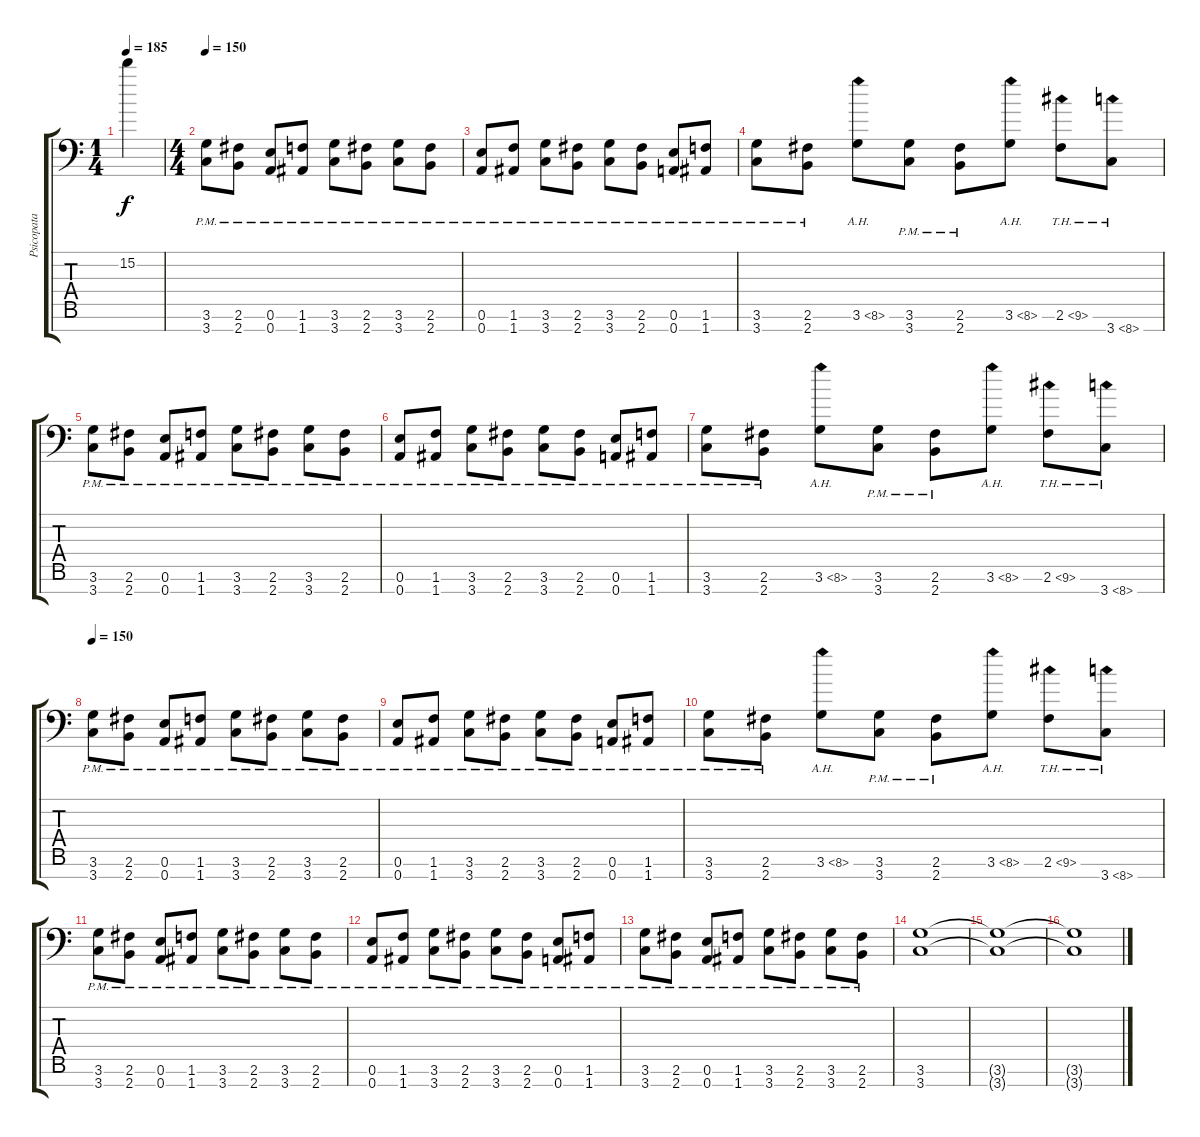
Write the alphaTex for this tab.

\track ("Psicopata Slam" "Psicopata ") {instrument distortionguitar}
\staff {score tabs}
\tuning (E4 B3 G3 D3 A2 E2 A1) {hide}
\ts (1 4)
\tempo 185
\clef f4
\ks c
15.2{t}.4{dy f} |
\ts (4 4)
\tempo 150
(3.6{pm} 3.7{pm}).8 (2.6{pm} 2.7{pm}).8 (0.6{pm} 0.7{pm}).8 (1.6{pm} 1.7{pm}).8 (3.6{pm} 3.7{pm}).8 (2.6{pm} 2.7{pm}).8 (3.6{pm} 3.7{pm}).8 (2.6{pm} 2.7{pm}).8 |
(0.6{pm} 0.7{pm}).8 (1.6{pm} 1.7{pm}).8 (3.6{pm} 3.7{pm}).8 (2.6{pm} 2.7{pm}).8 (3.6{pm} 3.7{pm}).8 (2.6{pm} 2.7{pm}).8 (0.6{pm} 0.7{pm}).8 (1.6{pm} 1.7{pm}).8 |
(3.6{pm} 3.7{pm}).8 (2.6{pm} 2.7{pm}).8 3.6{ah 5}.8 (3.6{pm} 3.7{pm}).8 (2.6{pm} 2.7{pm}).8 3.6{ah 5}.8 2.6{th 7}.8 3.7{th 5}.8 |
(3.6{pm} 3.7{pm}).8 (2.6{pm} 2.7{pm}).8 (0.6{pm} 0.7{pm}).8 (1.6{pm} 1.7{pm}).8 (3.6{pm} 3.7{pm}).8 (2.6{pm} 2.7{pm}).8 (3.6{pm} 3.7{pm}).8 (2.6{pm} 2.7{pm}).8 |
(0.6{pm} 0.7{pm}).8 (1.6{pm} 1.7{pm}).8 (3.6{pm} 3.7{pm}).8 (2.6{pm} 2.7{pm}).8 (3.6{pm} 3.7{pm}).8 (2.6{pm} 2.7{pm}).8 (0.6{pm} 0.7{pm}).8 (1.6{pm} 1.7{pm}).8 |
(3.6{pm} 3.7{pm}).8 (2.6{pm} 2.7{pm}).8 3.6{ah 5}.8 (3.6{pm} 3.7{pm}).8 (2.6{pm} 2.7{pm}).8 3.6{ah 5}.8 2.6{th 7}.8 3.7{th 5}.8 |
\tempo 150
(3.6{pm} 3.7{pm}).8 (2.6{pm} 2.7{pm}).8 (0.6{pm} 0.7{pm}).8 (1.6{pm} 1.7{pm}).8 (3.6{pm} 3.7{pm}).8 (2.6{pm} 2.7{pm}).8 (3.6{pm} 3.7{pm}).8 (2.6{pm} 2.7{pm}).8 |
(0.6{pm} 0.7{pm}).8 (1.6{pm} 1.7{pm}).8 (3.6{pm} 3.7{pm}).8 (2.6{pm} 2.7{pm}).8 (3.6{pm} 3.7{pm}).8 (2.6{pm} 2.7{pm}).8 (0.6{pm} 0.7{pm}).8 (1.6{pm} 1.7{pm}).8 |
(3.6{pm} 3.7{pm}).8 (2.6{pm} 2.7{pm}).8 3.6{ah 5}.8 (3.6{pm} 3.7{pm}).8 (2.6{pm} 2.7{pm}).8 3.6{ah 5}.8 2.6{th 7}.8 3.7{th 5}.8 |
(3.6{pm} 3.7{pm}).8 (2.6{pm} 2.7{pm}).8 (0.6{pm} 0.7{pm}).8 (1.6{pm} 1.7{pm}).8 (3.6{pm} 3.7{pm}).8 (2.6{pm} 2.7{pm}).8 (3.6{pm} 3.7{pm}).8 (2.6{pm} 2.7{pm}).8 |
(0.6{pm} 0.7{pm}).8 (1.6{pm} 1.7{pm}).8 (3.6{pm} 3.7{pm}).8 (2.6{pm} 2.7{pm}).8 (3.6{pm} 3.7{pm}).8 (2.6{pm} 2.7{pm}).8 (0.6{pm} 0.7{pm}).8 (1.6{pm} 1.7{pm}).8 |
(3.6{pm} 3.7{pm}).8 (2.6{pm} 2.7{pm}).8 (0.6{pm} 0.7{pm}).8 (1.6{pm} 1.7{pm}).8 (3.6{pm} 3.7{pm}).8 (2.6{pm} 2.7{pm}).8 (3.6{pm} 3.7{pm}).8 (2.6{pm} 2.7{pm}).8 |
(3.6 3.7).1 |
(3.6{t} 3.7{t}).1 |
(3.6{t} 3.7{t}).1
